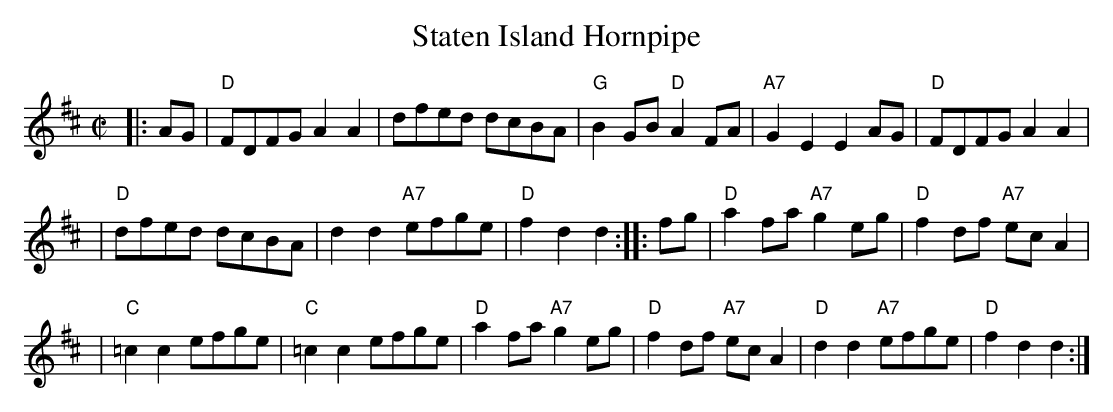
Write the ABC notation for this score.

X:1
T: Staten Island Hornpipe
M: C|
L: 1/8
K: D
|: AG | "D"FDFG A2A2 | dfed dcBA | "G"B2GB "D"A2FA | "A7"G2E2 E2AG | "D"FDFG A2A2 |
| "D"dfed dcBA | d2d2 "A7"efge | "D"f2d2 d2 :: fg | "D"a2fa "A7"g2eg | "D"f2df "A7"ecA2 |
| "C"=c2c2 efge | "C"=c2c2 efge | "D"a2fa "A7"g2eg | "D"f2df "A7"ecA2 | "D"d2d2 "A7"efge | "D"f2d2 d2 :|
